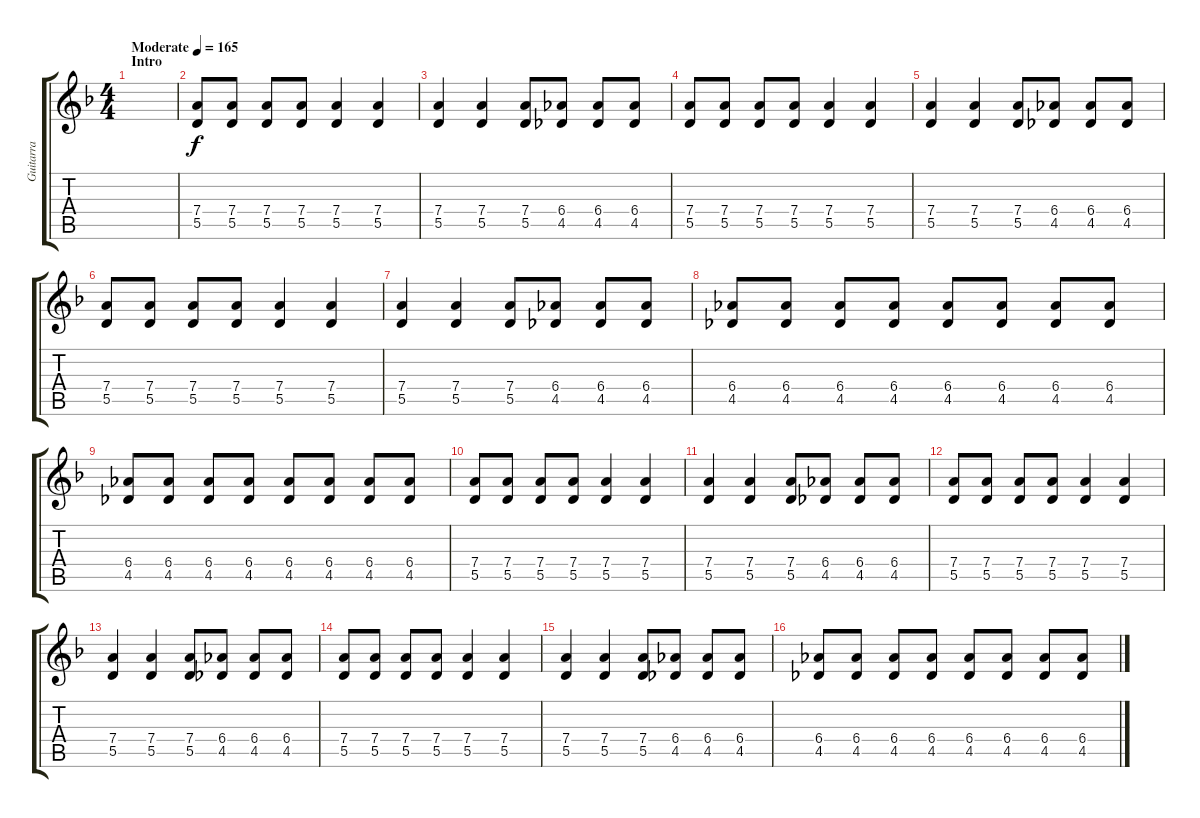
\track ("Guitarra" "Guitarra") {instrument distortionguitar}
\staff {score tabs}
\tuning (E4 B3 G3 D3 A2 E2) {hide}
\ts (4 4)
\section ("" "Intro")
\tempo (165 "Moderate")
\clef g2
\ks f
|
(7.4 5.5).8{txt ""} (7.4 5.5).8 (7.4 5.5).8 (7.4 5.5).8 (7.4 5.5).4 (7.4 5.5).4 |
(7.4 5.5).4 (7.4 5.5).4 (7.4 5.5).8 (6.4 4.5).8 (6.4 4.5).8 (6.4 4.5).8 |
(7.4 5.5).8 (7.4 5.5).8 (7.4 5.5).8 (7.4 5.5).8 (7.4 5.5).4 (7.4 5.5).4 |
(7.4 5.5).4 (7.4 5.5).4 (7.4 5.5).8 (6.4 4.5).8 (6.4 4.5).8 (6.4 4.5).8 |
(7.4 5.5).8 (7.4 5.5).8 (7.4 5.5).8 (7.4 5.5).8 (7.4 5.5).4 (7.4 5.5).4 |
(7.4 5.5).4 (7.4 5.5).4 (7.4 5.5).8 (6.4 4.5).8 (6.4 4.5).8 (6.4 4.5).8 |
(6.4 4.5).8 (6.4 4.5).8 (6.4 4.5).8 (6.4 4.5).8 (6.4 4.5).8 (6.4 4.5).8 (6.4 4.5).8 (6.4 4.5).8 |
(6.4 4.5).8 (6.4 4.5).8 (6.4 4.5).8 (6.4 4.5).8 (6.4 4.5).8 (6.4 4.5).8 (6.4 4.5).8 (6.4 4.5).8 |
(7.4 5.5).8 (7.4 5.5).8 (7.4 5.5).8 (7.4 5.5).8 (7.4 5.5).4 (7.4 5.5).4 |
(7.4 5.5).4 (7.4 5.5).4 (7.4 5.5).8 (6.4 4.5).8 (6.4 4.5).8 (6.4 4.5).8 |
(7.4 5.5).8 (7.4 5.5).8 (7.4 5.5).8 (7.4 5.5).8 (7.4 5.5).4 (7.4 5.5).4 |
(7.4 5.5).4 (7.4 5.5).4 (7.4 5.5).8 (6.4 4.5).8 (6.4 4.5).8 (6.4 4.5).8 |
(7.4 5.5).8 (7.4 5.5).8 (7.4 5.5).8 (7.4 5.5).8 (7.4 5.5).4 (7.4 5.5).4 |
(7.4 5.5).4 (7.4 5.5).4 (7.4 5.5).8 (6.4 4.5).8 (6.4 4.5).8 (6.4 4.5).8 |
(6.4 4.5).8 (6.4 4.5).8 (6.4 4.5).8 (6.4 4.5).8 (6.4 4.5).8 (6.4 4.5).8 (6.4 4.5).8 (6.4 4.5).8
